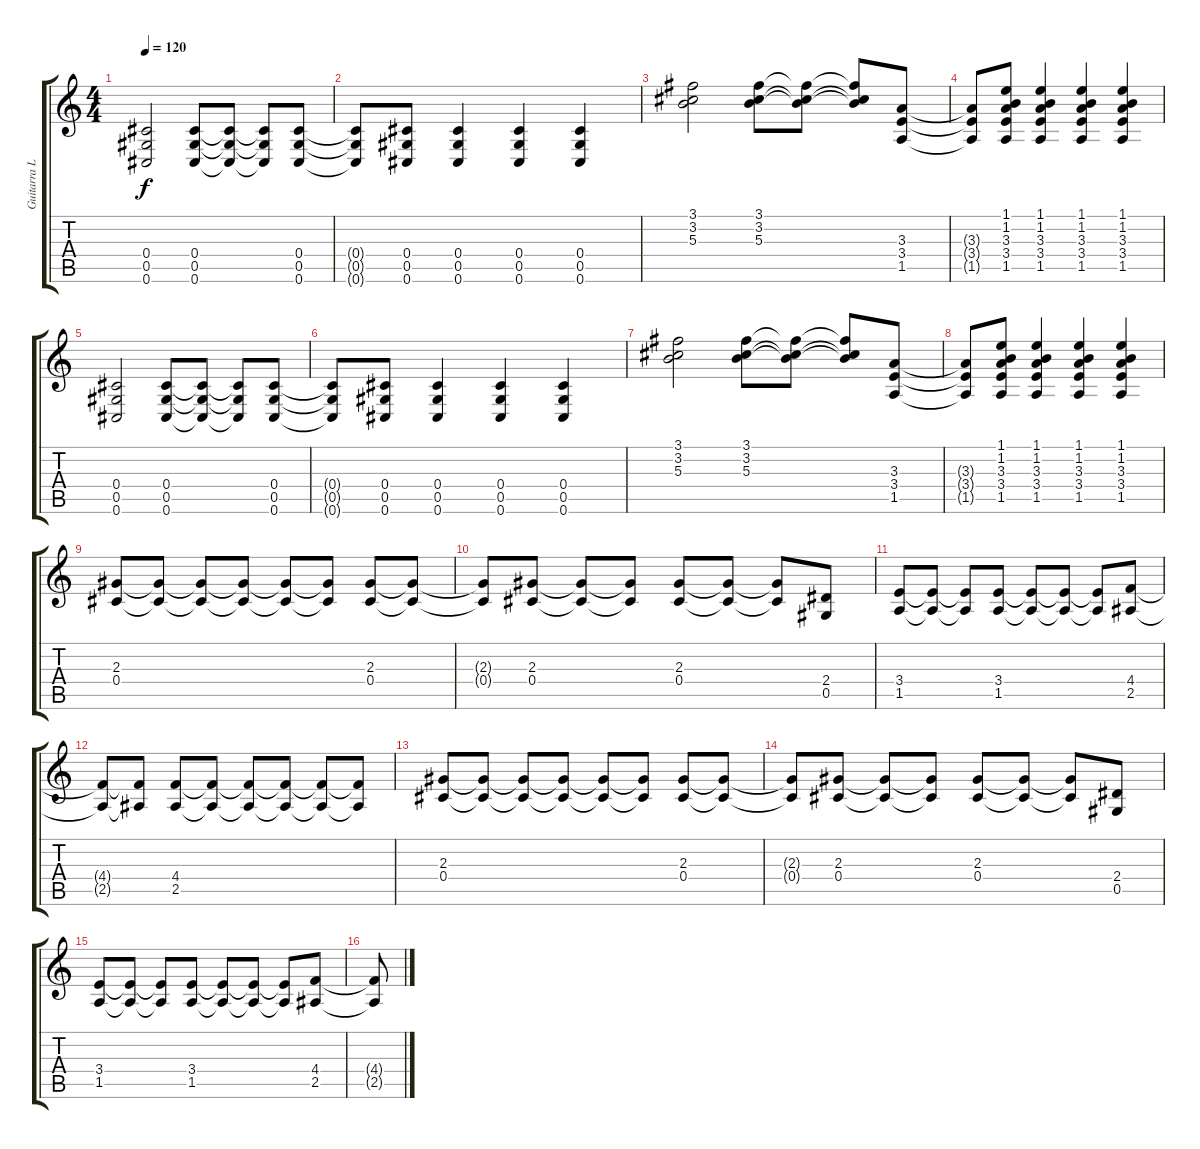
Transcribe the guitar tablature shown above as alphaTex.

\track ("Guitarra Limpa 2" "Guitarra L") {instrument electricguitarjazz}
\staff {score tabs}
\tuning (Eb4 Bb3 Gb3 Db3 Ab2 Db2) {hide}
\ts (4 4)
\tempo 120
\clef g2
\ks c
(0.4 0.5 0.6).2{dy f} (0.4 0.5 0.6).8 (0.4{t} 0.5{t} 0.6{t}).8 (0.4{t} 0.5{t} 0.6{t}).8 (0.4 0.5 0.6).8 |
(0.4{t} 0.5{t} 0.6{t}).8 (0.4 0.5 0.6).8 (0.4 0.5 0.6).4 (0.4 0.5 0.6).4 (0.4 0.5 0.6).4 |
(3.1 3.2 5.3).2 (3.1 3.2 5.3).8 (3.1{t} 3.2{t} 5.3{t}).8 (3.1{t} 3.2{t} 5.3{t}).8 (3.3 3.4 1.5).8 |
(3.3{t} 3.4{t} 1.5{t}).8 (1.1 1.2 3.3 3.4 1.5).8 (1.1 1.2 3.3 3.4 1.5).4 (1.1 1.2 3.3 3.4 1.5).4 (1.1 1.2 3.3 3.4 1.5).4 |
(0.4 0.5 0.6).2 (0.4 0.5 0.6).8 (0.4{t} 0.5{t} 0.6{t}).8 (0.4{t} 0.5{t} 0.6{t}).8 (0.4 0.5 0.6).8 |
(0.4{t} 0.5{t} 0.6{t}).8 (0.4 0.5 0.6).8 (0.4 0.5 0.6).4 (0.4 0.5 0.6).4 (0.4 0.5 0.6).4 |
(3.1 3.2 5.3).2 (3.1 3.2 5.3).8 (3.1{t} 3.2{t} 5.3{t}).8 (3.1{t} 3.2{t} 5.3{t}).8 (3.3 3.4 1.5).8 |
(3.3{t} 3.4{t} 1.5{t}).8 (1.1 1.2 3.3 3.4 1.5).8 (1.1 1.2 3.3 3.4 1.5).4 (1.1 1.2 3.3 3.4 1.5).4 (1.1 1.2 3.3 3.4 1.5).4 |
(2.3 0.4).8 (2.3{t} 0.4{t}).8 (2.3{t} 0.4{t}).8 (2.3{t} 0.4{t}).8 (2.3{t} 0.4{t}).8 (2.3{t} 0.4{t}).8 (2.3 0.4).8 (2.3{t} 0.4{t}).8 |
(2.3{t} 0.4{t}).8 (2.3 0.4).8 (2.3{t} 0.4{t}).8 (2.3{t} 0.4{t}).8 (2.3 0.4).8 (2.3{t} 0.4{t}).8 (2.3{t} 0.4{t}).8 (2.4 0.5).8 |
(3.4 1.5).8 (3.4{t} 1.5{t}).8 (3.4{t} 1.5{t}).8 (3.4 1.5).8 (3.4{t} 1.5{t}).8 (3.4{t} 1.5{t}).8 (3.4{t} 1.5{t}).8 (4.4 2.5).8 |
(4.4{t} 2.5{t}).8 (4.4{t} 2.5{t}).8 (4.4 2.5).8 (4.4{t} 2.5{t}).8 (4.4{t} 2.5{t}).8 (4.4{t} 2.5{t}).8 (4.4{t} 2.5{t}).8 (4.4{t} 2.5{t}).8 |
(2.3 0.4).8 (2.3{t} 0.4{t}).8 (2.3{t} 0.4{t}).8 (2.3{t} 0.4{t}).8 (2.3{t} 0.4{t}).8 (2.3{t} 0.4{t}).8 (2.3 0.4).8 (2.3{t} 0.4{t}).8 |
(2.3{t} 0.4{t}).8 (2.3 0.4).8 (2.3{t} 0.4{t}).8 (2.3{t} 0.4{t}).8 (2.3 0.4).8 (2.3{t} 0.4{t}).8 (2.3{t} 0.4{t}).8 (2.4 0.5).8 |
(3.4 1.5).8 (3.4{t} 1.5{t}).8 (3.4{t} 1.5{t}).8 (3.4 1.5).8 (3.4{t} 1.5{t}).8 (3.4{t} 1.5{t}).8 (3.4{t} 1.5{t}).8 (4.4 2.5).8 |
(4.4{t} 2.5{t}).8
